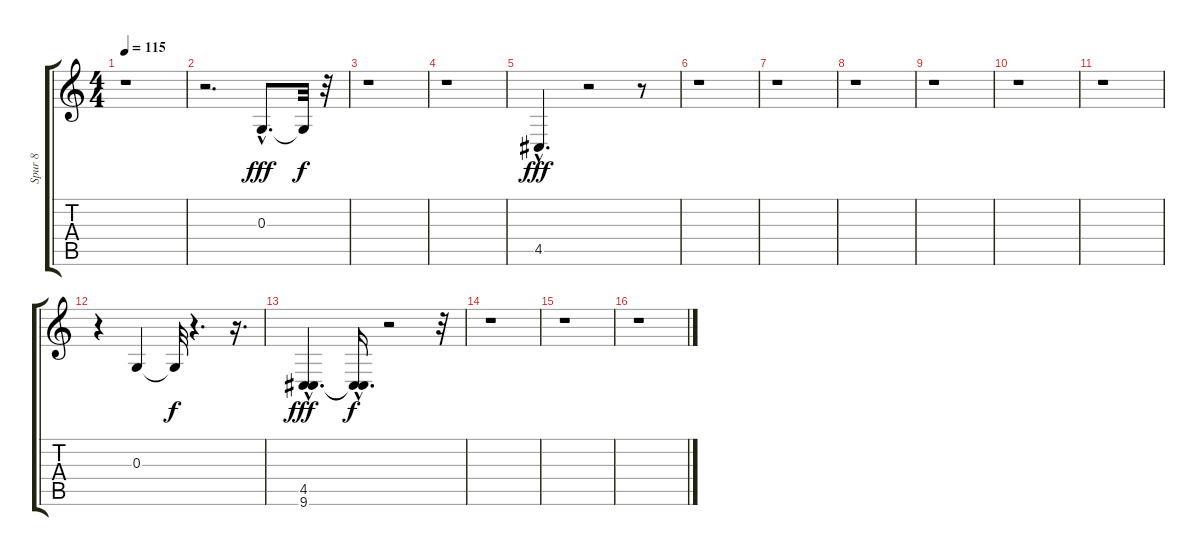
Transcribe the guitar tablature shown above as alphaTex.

\track ("Spur 8" "Spur 8") {instrument acousticgrandpiano}
\staff {score tabs}
\tuning (E4 B3 G3 D3 A2 E2) {hide}
\ts (4 4)
\tempo 115
\clef g2
\ks c
r.1{dy fff} |
r.2{d} 0.3{hac}.8{d} 0.3{t}.32{dy f} r.32 |
r.1 |
r.1 |
4.5{hac}.4{d dy fff} r.2 r.8 |
r.1 |
r.1 |
r.1 |
r.1 |
r.1 |
r.1 |
r.4 0.3.4 0.3{t}.32{dy f} r.4{d} r.16{d} |
(4.5{hac} 9.6{hac}).4{d dy fff volume 14 instrument acousticgrandpiano} (4.5{hac t} 9.6{hac t}).16{d dy f} r.2 r.32 |
r.1 |
r.1 |
r.1
